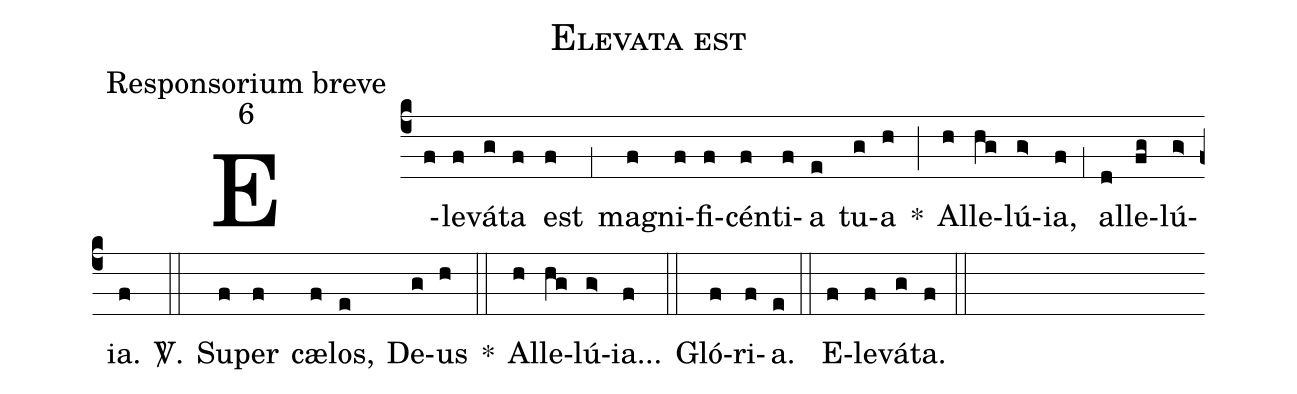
name:Elevata est;
office-part:Responsorium breve;
mode:6;
%%
(c4) E(f)le(f)vá(g)ta(f) est(f) (;1) ma(f)gni(f)fi(f)cén(f)ti(f)a(e) tu(g)a(h) *(;) Al(h)le(hg)lú(g>)ia,(f) (;1) al(d)le(fg)lú(g>)ia.(f) <sp>V/</sp>.(::) Su(f)per(f) cæ(f)los,(e) De(g)us(h) *(::) Al(h)le(hg)lú(g>)ia...(f) (::) Gló(f)ri(f)a.(e) (::) E(f)le(f)vá(g)ta.(f) (::)
